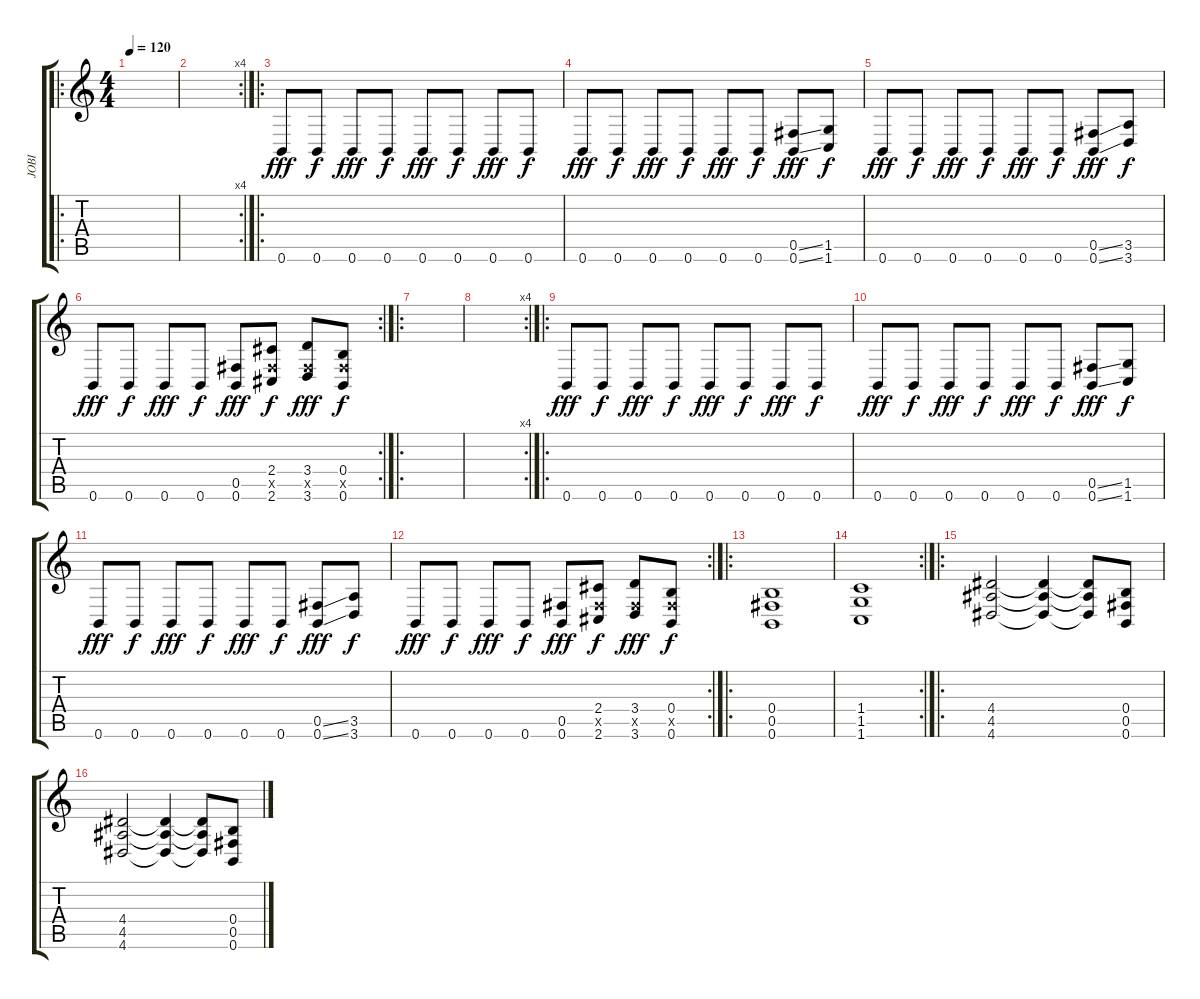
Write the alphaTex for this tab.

\track ("JOBI" "JOBI") {instrument distortionguitar}
\staff {score tabs}
\tuning (Db4 Ab3 E3 B2 Gb2 B1) {hide}
\ro
\ts (4 4)
\tempo 120
\clef g2
\ks c
|
\rc 4
|
\ro
0.6.8{dy fff} 0.6.8{dy f} 0.6.8{dy fff} 0.6.8{dy f} 0.6.8{dy fff} 0.6.8{dy f} 0.6.8{dy fff} 0.6.8{dy f} |
0.6.8{dy fff} 0.6.8{dy f} 0.6.8{dy fff} 0.6.8{dy f} 0.6.8{dy fff} 0.6.8{dy f} (0.5{ss} 0.6{ss}).8{dy fff} (1.5 1.6).8{dy f} |
0.6.8{dy fff} 0.6.8{dy f} 0.6.8{dy fff} 0.6.8{dy f} 0.6.8{dy fff} 0.6.8{dy f} (0.5{ss} 0.6{ss}).8{dy fff} (3.5 3.6).8{dy f} |
\rc 2
0.6.8{dy fff} 0.6.8{dy f} 0.6.8{dy fff} 0.6.8{dy f} (0.5 0.6).8{dy fff} (2.4 0.5{x} 2.6).8{dy f} (3.4 0.5{x} 3.6).8{dy fff} (0.4 0.5{x} 0.6).8{dy f} |
\ro
|
\rc 4
|
\ro
0.6.8{dy fff} 0.6.8{dy f} 0.6.8{dy fff} 0.6.8{dy f} 0.6.8{dy fff} 0.6.8{dy f} 0.6.8{dy fff} 0.6.8{dy f} |
0.6.8{dy fff} 0.6.8{dy f} 0.6.8{dy fff} 0.6.8{dy f} 0.6.8{dy fff} 0.6.8{dy f} (0.5{ss} 0.6{ss}).8{dy fff} (1.5 1.6).8{dy f} |
0.6.8{dy fff} 0.6.8{dy f} 0.6.8{dy fff} 0.6.8{dy f} 0.6.8{dy fff} 0.6.8{dy f} (0.5{ss} 0.6{ss}).8{dy fff} (3.5 3.6).8{dy f} |
\rc 2
0.6.8{dy fff} 0.6.8{dy f} 0.6.8{dy fff} 0.6.8{dy f} (0.5 0.6).8{dy fff} (2.4 0.5{x} 2.6).8{dy f} (3.4 0.5{x} 3.6).8{dy fff} (0.4 0.5{x} 0.6).8{dy f} |
\ro
(0.4 0.5 0.6).1 |
\rc 2
(1.4 1.5 1.6).1 |
\ro
(4.4 4.5 4.6).2 (4.4{t} 4.5{t} 4.6{t}).4 (4.4{t} 4.5{t} 4.6{t}).8 (0.4 0.5 0.6).8 |
(4.4 4.5 4.6).2 (4.4{t} 4.5{t} 4.6{t}).4 (4.4{t} 4.5{t} 4.6{t}).8 (0.4 0.5 0.6).8
